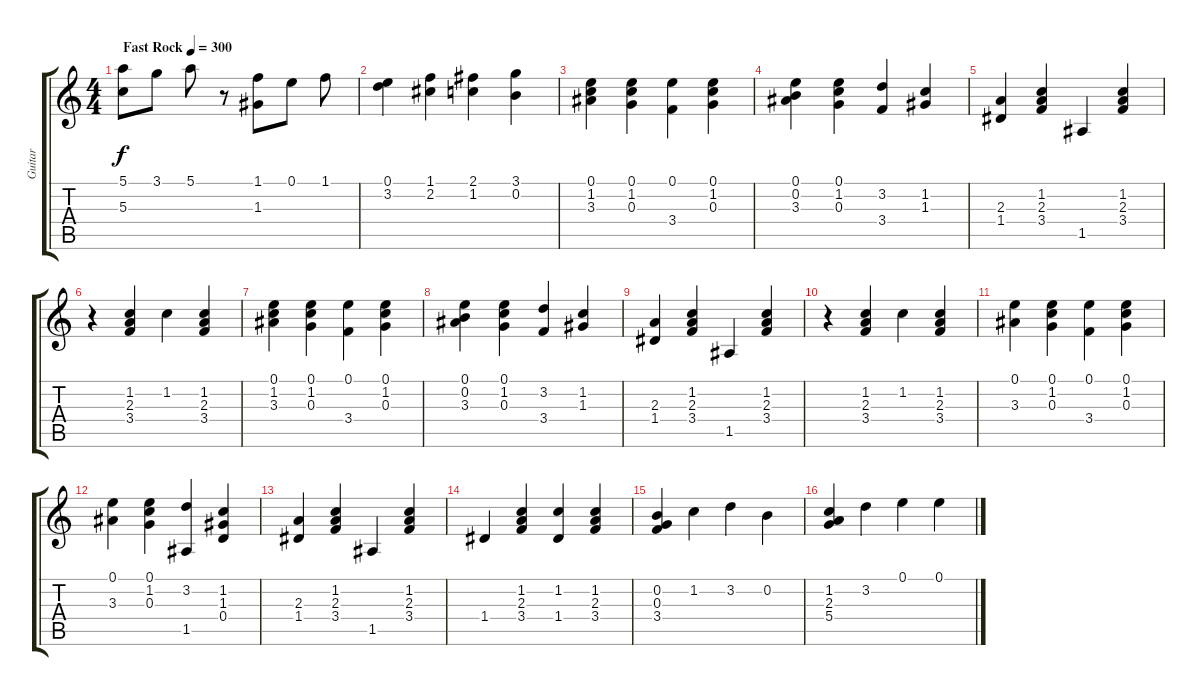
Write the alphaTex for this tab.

\track ("Guitar" "Guitar") {instrument electricguitarjazz}
\staff {score tabs}
\tuning (E4 B3 G3 D3 A2 E2) {hide}
\ts (4 4)
\tempo (300 "Fast Rock")
\clef g2
\ks c
(5.1 5.3).8{dy f instrument electricguitarjazz} 3.1.8 5.1.8 r.8 (1.1 1.3).8 0.1.8 1.1.8 |
(0.1 3.2).4 (1.1 2.2).4 (2.1 1.2).4 (3.1 0.2).4 |
(0.1 1.2 3.3).4 (0.1 1.2 0.3).4 (0.1 3.4).4 (0.1 1.2 0.3).4 |
(0.1 0.2 3.3).4 (0.1 1.2 0.3).4 (3.2 3.4).4 (1.2 1.3).4 |
(2.3 1.4).4 (1.2 2.3 3.4).4 1.5.4 (1.2 2.3 3.4).4 |
r.4 (1.2 2.3 3.4).4 1.2.4 (1.2 2.3 3.4).4 |
(0.1 1.2 3.3).4 (0.1 1.2 0.3).4 (0.1 3.4).4 (0.1 1.2 0.3).4 |
(0.1 0.2 3.3).4 (0.1 1.2 0.3).4 (3.2 3.4).4 (1.2 1.3).4 |
(2.3 1.4).4 (1.2 2.3 3.4).4 1.5.4 (1.2 2.3 3.4).4 |
r.4 (1.2 2.3 3.4).4 1.2.4 (1.2 2.3 3.4).4 |
(0.1 3.3).4 (0.1 1.2 0.3).4 (0.1 3.4).4 (0.1 1.2 0.3).4 |
(0.1 3.3).4 (0.1 1.2 0.3).4 (3.2 1.5).4 (1.2 1.3 0.4).4 |
(2.3 1.4).4 (1.2 2.3 3.4).4 1.5.4 (1.2 2.3 3.4).4 |
1.4.4 (1.2 2.3 3.4).4 (1.2 1.4).4 (1.2 2.3 3.4).4 |
(0.2 0.3 3.4).4 1.2.4 3.2.4 0.2.4 |
(1.2 2.3 5.4).4 3.2.4 0.1.4 0.1.4
